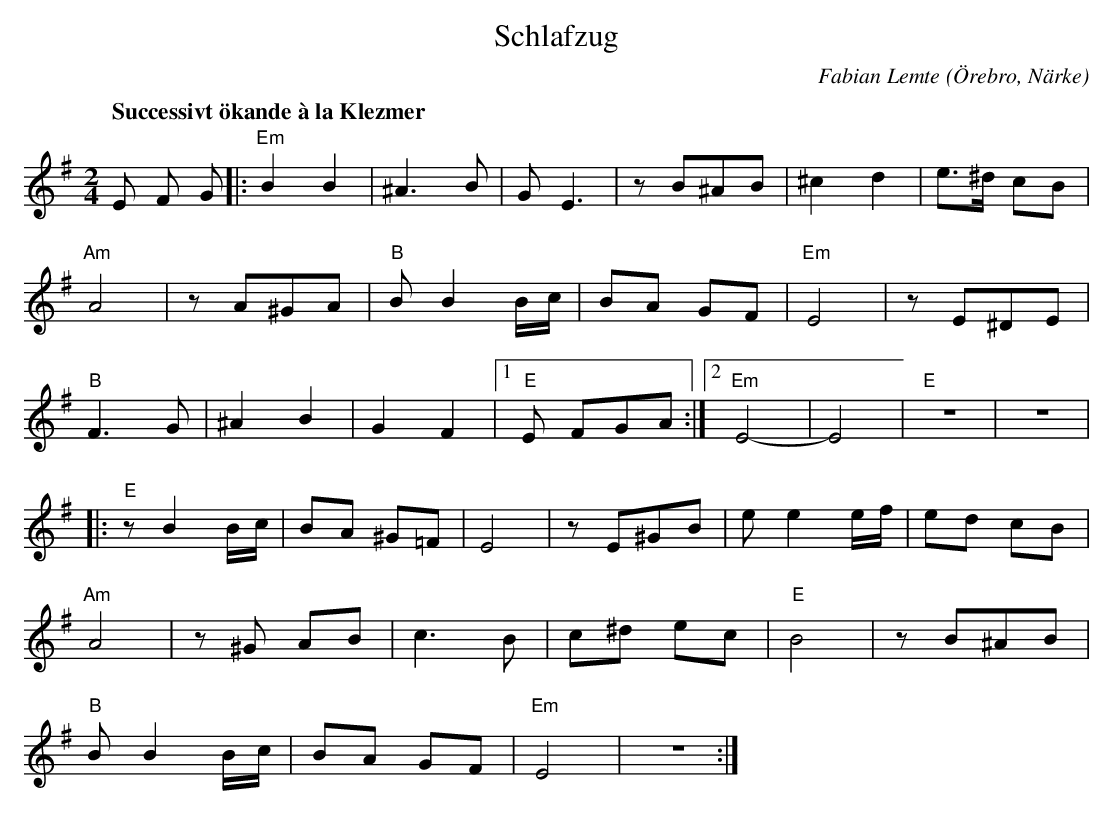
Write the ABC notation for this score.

X:1
T:Schlafzug
O:Örebro, Närke
C:Fabian Lemte
Q:"Successivt ökande à la Klezmer"
M:2/4
L:1/8
K:Em
E F G |:"Em" B2 B2 | ^A3B | GE3 | zB^AB | ^c2 d2 | e>^d cB |
"Am" A4 | zA^GA |"B" B B2 B/2c/2 | BA GF |"Em" E4 | zE^DE |
"B" F3G | ^A2 B2 | G2 F2 |1"E" E FGA :|2"Em" E4- | E4 |"E" z4 | z4 |
|:"E" zB2 B/2c/2 | BA ^G=F | E4 | zE^GB | e e2 e/2f/2| ed cB |
"Am" A4 | z^G AB | c3B | c^d ec |"E" B4 | zB^AB |
"B" B B2 B/2c/2 | BA GF |"Em" E4 | z4 :|
